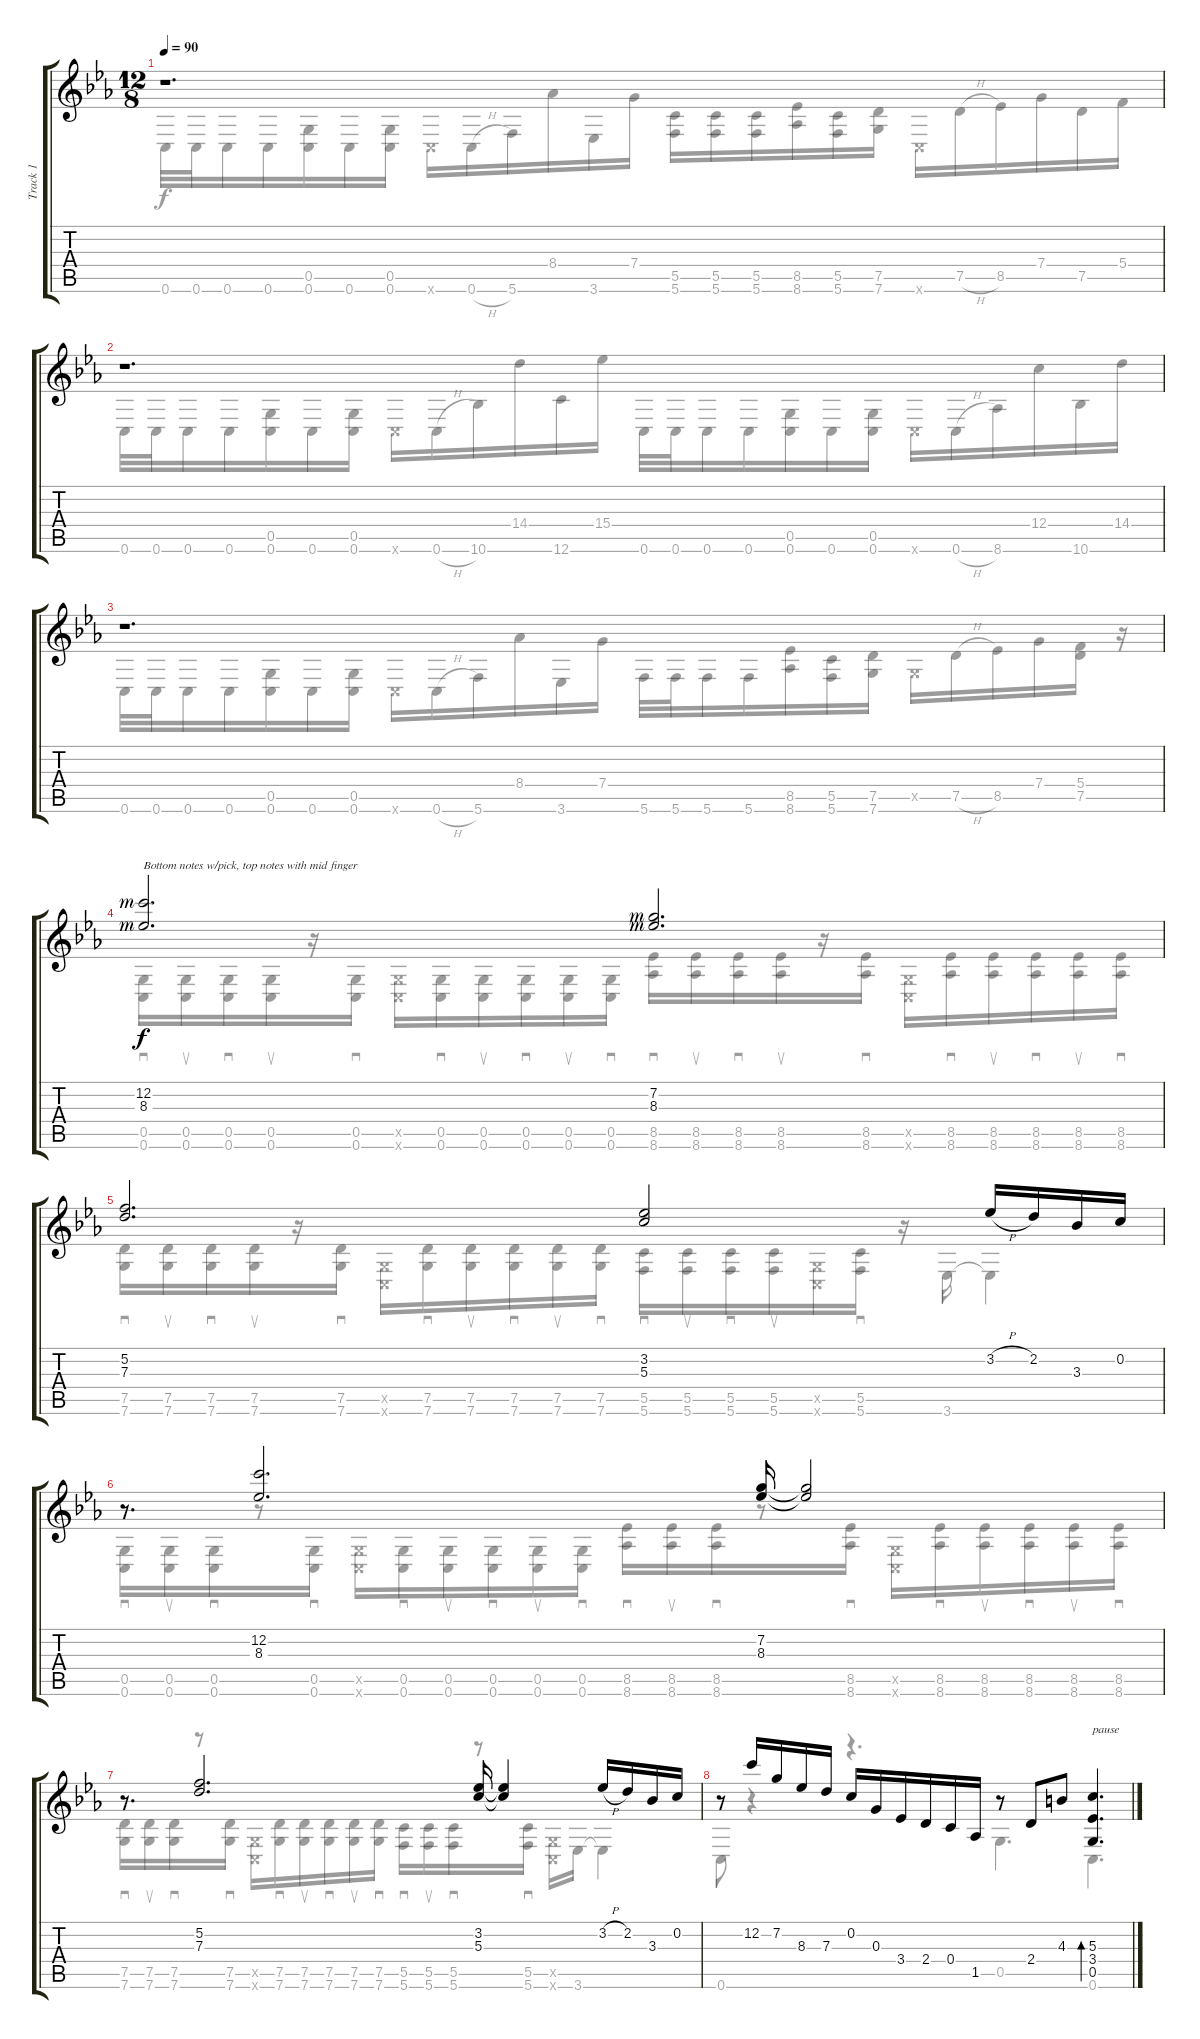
\track ("Track 1" "Track 1") {instrument acousticguitarsteel}
\staff {score tabs}
\tuning (E4 C4 G3 C3 G2 C2) {hide}
\voice
\ts (12 8)
\tempo 90
\clef g2
\ks cminor
r.1{d dy f} |
r.1{d} |
r.1{d} |
(12.2{rf 3} 8.3{rf 3}).2{d txt "Bottom notes w/pick, top notes with mid finger"} (7.2{rf 3} 8.3{rf 3}).2{d} |
(5.2 7.3).2{d} (3.2 5.3).2 3.2{h}.16 2.2.16 3.3.16 0.2.16 |
r.8{d} (12.2 8.3).2{d} (7.2 8.3).16 (7.2{t} 8.3{t}).2 |
r.8{d} (5.2 7.3).2{d} (3.2 5.3).16 (3.2{t} 5.3{t}).4 3.2{h}.16 2.2.16 3.3.16 0.2.16 |
r.8 12.2.16 7.2.16 8.3.16 7.3.16 0.2.16 0.3.16 3.4.16 2.4.16 0.4.16 1.5.16 r.8 2.4.8 4.3.8 (5.3 3.4 0.5).4{d bd 120 txt "pause"}
\voice
\clef g2
\ottava regular
\simile none
\ks cminor
0.6.32{dy f} 0.6.32 0.6.16 0.6.16 (0.5 0.6).16 0.6.16 (0.5 0.6).16 0.6{x}.16 0.6{h}.16 5.6.16 8.4.16 3.6.16 7.4.16 (5.5 5.6).16 (5.5 5.6).16 (5.5 5.6).16 (8.5 8.6).16 (5.5 5.6).16 (7.5 7.6).16 0.6{x}.16 7.5{h}.16 8.5.16 7.4.16 7.5.16 5.4.16 |
0.6.32 0.6.32 0.6.16 0.6.16 (0.5 0.6).16 0.6.16 (0.5 0.6).16 0.6{x}.16 0.6{h}.16 10.6.16 14.4.16 12.6.16 15.4.16 0.6.32 0.6.32 0.6.16 0.6.16 (0.5 0.6).16 0.6.16 (0.5 0.6).16 0.6{x}.16 0.6{h}.16 8.6.16 12.4.16 10.6.16 14.4.16 |
0.6.32 0.6.32 0.6.16 0.6.16 (0.5 0.6).16 0.6.16 (0.5 0.6).16 0.6{x}.16 0.6{h}.16 5.6.16 8.4.16 3.6.16 7.4.16 5.6.32 5.6.32 5.6.16 5.6.16 (8.5 8.6).16 (5.5 5.6).16 (7.5 7.6).16 0.5{x}.16 7.5{h}.16 8.5.16 7.4.16 (5.4 7.5).16 r.16 |
(0.5 0.6).16{sd} (0.5 0.6).16{su} (0.5 0.6).16{sd} (0.5 0.6).16{su} r.16 (0.5 0.6).16{sd} (0.5{x} 0.6{x}).16 (0.5 0.6).16{sd} (0.5 0.6).16{su} (0.5 0.6).16{sd} (0.5 0.6).16{su} (0.5 0.6).16{sd} (8.5 8.6).16{sd} (8.5 8.6).16{su} (8.5 8.6).16{sd} (8.5 8.6).16{su} r.16 (8.5 8.6).16{sd} (0.5{x} 0.6{x}).16 (8.5 8.6).16{sd} (8.5 8.6).16{su} (8.5 8.6).16{sd} (8.5 8.6).16{su} (8.5 8.6).16{sd} |
(7.5 7.6).16{sd} (7.5 7.6).16{su} (7.5 7.6).16{sd} (7.5 7.6).16{su} r.16 (7.5 7.6).16{sd} (0.5{x} 0.6{x}).16 (7.5 7.6).16{sd} (7.5 7.6).16{su} (7.5 7.6).16{sd} (7.5 7.6).16{su} (7.5 7.6).16{sd} (5.5 5.6).16{sd} (5.5 5.6).16{su} (5.5 5.6).16{sd} (5.5 5.6).16{su} (0.5{x} 0.6{x}).16 (5.5 5.6).16{sd} r.16 3.6.16 3.6{t}.4 |
(0.5 0.6).16{sd} (0.5 0.6).16{su} (0.5 0.6).16{sd} r.8 (0.5 0.6).16{sd} (0.5{x} 0.6{x}).16 (0.5 0.6).16{sd} (0.5 0.6).16{su} (0.5 0.6).16{sd} (0.5 0.6).16{su} (0.5 0.6).16{sd} (8.5 8.6).16{sd} (8.5 8.6).16{su} (8.5 8.6).16{sd} r.8 (8.5 8.6).16{sd} (0.5{x} 0.6{x}).16 (8.5 8.6).16{sd} (8.5 8.6).16{su} (8.5 8.6).16{sd} (8.5 8.6).16{su} (8.5 8.6).16{sd} |
(7.5 7.6).16{sd} (7.5 7.6).16{su} (7.5 7.6).16{sd} r.8 (7.5 7.6).16{sd} (0.5{x} 0.6{x}).16 (7.5 7.6).16{sd} (7.5 7.6).16{su} (7.5 7.6).16{sd} (7.5 7.6).16{su} (7.5 7.6).16{sd} (5.5 5.6).16{sd} (5.5 5.6).16{su} (5.5 5.6).16{sd} r.8 (5.5 5.6).16{sd} (0.5{x} 0.6{x}).16 3.6.16 3.6{t}.4 |
0.6.8 r.4 r.4{d} 0.5.4{d} 0.6.4{d}
